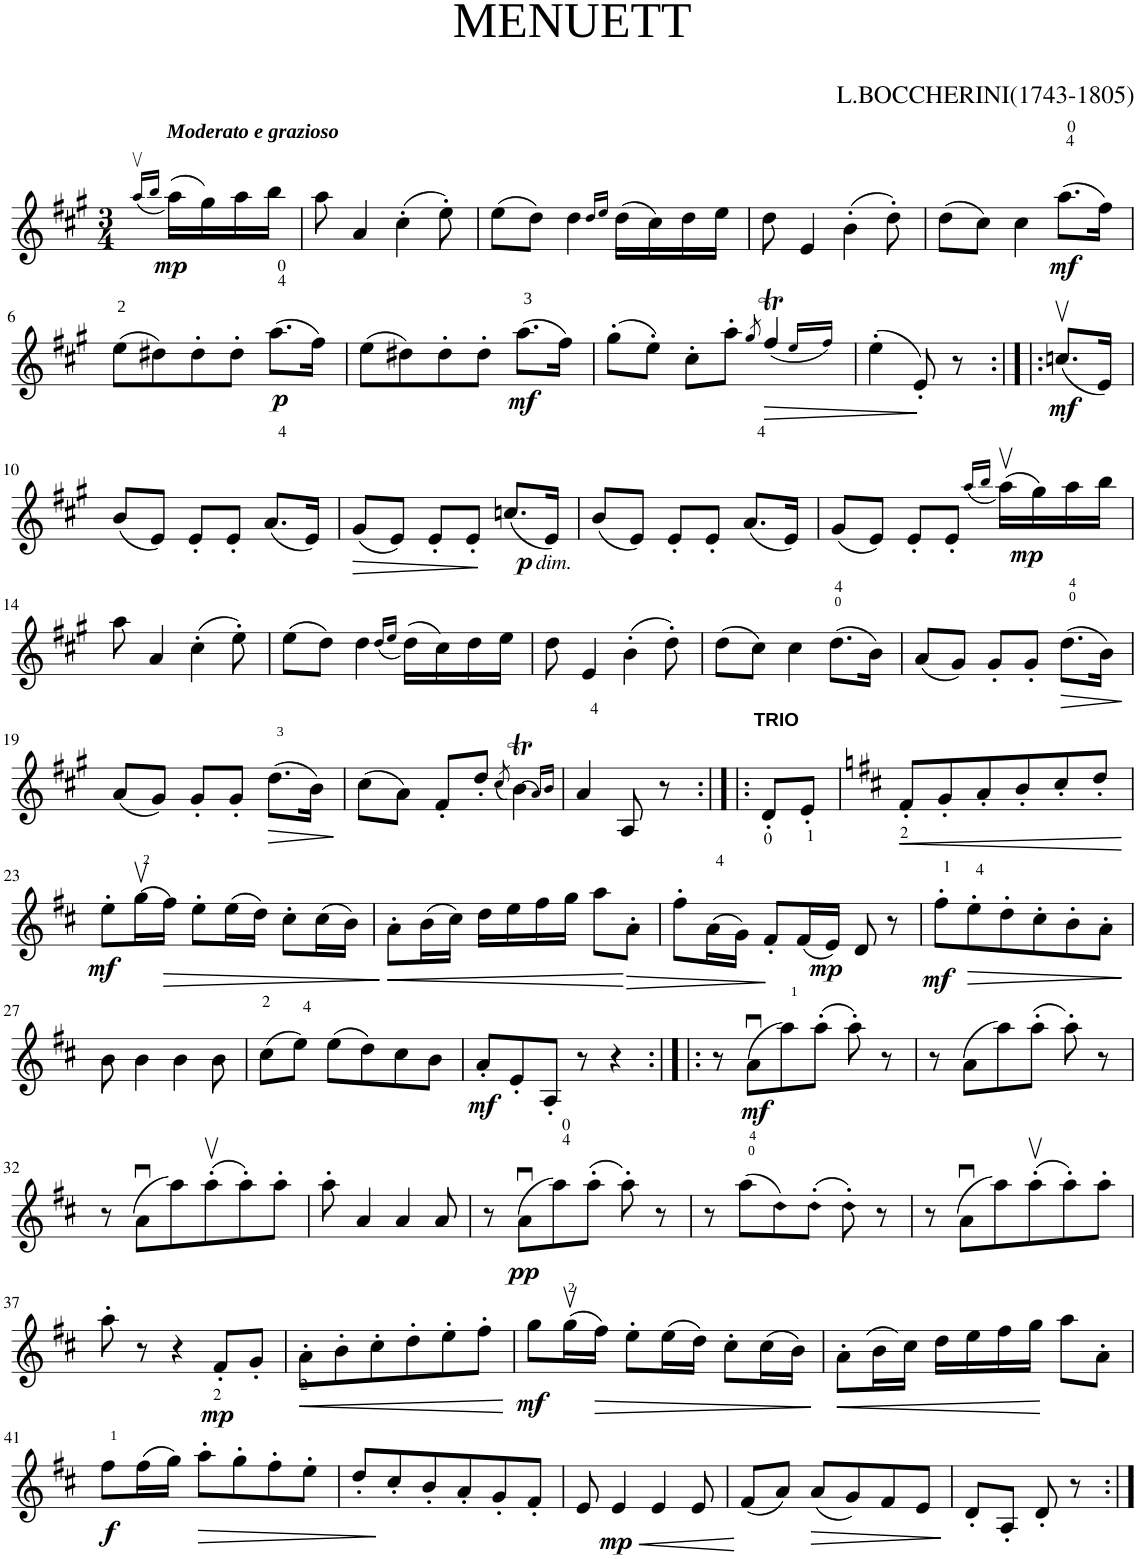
**kern	**dynam
*part1	*part1
*staff1	*staff1
*I"Violin	*
*I'Vln	*
*clefG2	*
*k[f#c#g#]	*
*M3/4	*
=1	=1
(16qaav/LL	.
16qbb/JJ	.
!LO:TX:a:Bi:t=Moderato e grazioso	!
!	!LO:DY:b
(16aa\LL)	mp
16gg#\)	.
16aa\	.
16bb\JJ	.
=2	=2
8aa\	.
4a/	.
(4cc#'\	.
8ee'\)	.
=3	=3
(8ee\L	.
8dd\J)	.
4dd\	.
16qdd/LL	.
16qee/JJ	.
(16dd\LL	.
16cc#\)	.
16dd\	.
16ee\JJ	.
=4	=4
8dd\	.
4e/	.
(4b'\	.
8dd'\)	.
=5	=5
(8dd\L	.
8cc#\J)	.
4cc#\	.
!	!LO:DY:b
(8.aa\L	mf
16ff#\Jk)	.
!!LO:LB:g=z
=6	=6
(8ee\L	.
8dd#X\)	.
8dd#'\	.
8dd#'\J	.
!	!LO:DY:b
(8.aa\L	p
16ff#\Jk)	.
=7	=7
(8ee\L	.
8dd#X\)	.
8dd#'\	.
8dd#'\J	.
!	!LO:DY:b
(8.aa\L	mf
16ff#\Jk)	.
=8	=8
*^	*
(8gg#'\L	8ryy	.
*v	*v	*
8ee'\J)	.
8cc#'\L	.
8aa'\J	.
8qgg#/	.
(4ff#T/	.
*^	*
.	16ee!/LL	.
.	16ff#!/JJ)	.
*v	*v	*
=9	=9
(4ee'\	.
8e'/)	.
8r	.
!	!LO:DY:b
(8.ccnv/L	mf
16e/Jk)	.
!!LO:LB:g=z
=10	=10
(8b/L	.
8e/J)	.
8e'/L	.
8e'/J	.
(8.a/L	.
16e/Jk)	.
=11	=11
!	!LO:HP:b
(8g#/L	>
8e/J)	.
8e'/L	.
8e'/J	.
!	!LO:DY:b
(8.ccn/L	p
!LO:TX:b:i:t=dim.	!
16e/Jk)	.
.	]
=12	=12
(8b/L	.
8e/J)	.
8e'/L	.
8e'/J	.
(8.a/L	.
16e/Jk)	.
=13	=13
(8g#/L	.
8e/J)	.
8e'/L	.
8e'/J	.
(16qaa/LL	.
16qbb/JJ	.
(16aav\LL)	.
!	!LO:DY:b
16gg#\)	mp
16aa\	.
16bb\JJ	.
!!LO:LB:g=z
=14	=14
8aa\	.
4a/	.
(4cc#'\	.
8ee'\)	.
=15	=15
(8ee\L	.
8dd\J)	.
4dd\	.
(16qdd/LL	.
16qee/JJ	.
(16dd\LL)	.
16cc#\)	.
16dd\	.
16ee\JJ	.
=16	=16
8dd\	.
4e/	.
(4b'\	.
8dd'\)	.
=17	=17
(8dd\L	.
8cc#\J)	.
4cc#\	.
(8.dd\L	.
16b\Jk)	.
=18	=18
(8a/L	.
8g#/J)	.
8g#'/L	.
8g#'/J	.
!	!LO:HP:b
(8.dd\L	>
16b\Jk)	.
.	]
!!LO:LB:g=z
=19	=19
(8a/L	.
8g#/J)	.
8g#'/L	.
8g#'/J	.
!	!LO:HP:b
(8.dd\L	>
16b\Jk)	.
.	]
=20	=20
(8cc#\L	.
8a\J)	.
8f#'/L	.
8dd'/J	.
(8qcc#/	.
(4bT\)	.
16qa/LL)	.
16qb/JJ	.
=21	=21
4a/	.
8A/	.
8r	.
!LO:TX:a:B:t=TRIO	!
8d'/L	.
8e'/J	.
=22	=22
*k[f#c#]	*
!	!LO:HP:b
8f#'/L	<
8g'/	.
8a'/	.
8b'/	.
8cc#'/	.
8dd'/J	.
.	[
!!LO:LB:g=z
=23	=23
!	!LO:DY:b
8ee'\L	mf
(16ggv\L	.
!	!LO:HP:b
16ff#\JJ)	>
8ee'\L	.
(16ee\L	.
16dd\JJ)	.
8cc#'\L	.
(16cc#\L	.
16b\JJ)	.
.	]
=24	=24
!	!LO:HP:b
8a'\L	<
(16b\L	.
16cc#\JJ)	.
16dd\LL	.
16ee\	.
16ff#\	.
16gg\JJ	.
8aa\L	.
!	!LO:HP:b
8a'\J	>
.	[ ]
=25	=25
8ff#'\L	.
(16a\L	.
16g\JJ)	.
8f#'/L	.
(16f#/L	.
!	!LO:DY:b
16e/JJ)	mp
8d/	.
8r	.
=26	=26
!	!LO:DY:b
8ff#'\L	mf
!	!LO:HP:b
8ee'\	>
8dd'\	.
8cc#'\	.
8b'\	.
8a'\J	.
.	]
!!LO:LB:g=z
=27	=27
8b\	.
4b\	.
4b\	.
8b\	.
=28	=28
(8cc#\L	.
8ee\J)	.
(8ee\L	.
8dd\)	.
8cc#\	.
8b\J	.
=29	=29
!	!LO:DY:b
8a'/L	mf
8e'/	.
8A'/J	.
8r	.
4r	.
=30:|!|:	=30:|!|:
8r	.
!	!LO:DY:b
(8au\L	mf
8aa\)	.
(8aa'\J	.
8aa'\)	.
8r	.
=31	=31
8r	.
(8a\L	.
8aa\)	.
(8aa'\J	.
8aa'\)	.
8r	.
!!LO:LB:g=z
=32	=32
8r	.
(8au\L	.
8aa\)	.
(8aav'\	.
8aa'\)	.
8aa'\J	.
=33	=33
8aa'\	.
4a/	.
4a/	.
8a/	.
=34	=34
8r	.
!	!LO:DY:b
(8au\L	pp
8aa\)	.
(8aa'\J	.
8aa'\)	.
8r	.
=35	=35
8r	.
(8aa\L	.
8dd\)	.
(8dd'\J	.
8dd'\)	.
8r	.
=36	=36
8r	.
(8au\L	.
8aa\)	.
(8aav'\	.
8aa'\)	.
8aa'\J	.
!!LO:LB:g=z
=37	=37
8aa'\	.
8r	.
4r	.
!	!LO:DY:b
8f#'/L	mp
8g'/J	.
=38	=38
!	!LO:HP:b
8a'\L	<
8b'\	.
8cc#'\	.
8dd'\	.
8ee'\	.
8ff#'\J	.
.	[
=39	=39
!	!LO:DY:b
8gg\L	mf
(16ggv\L	.
!	!LO:HP:b
16ff#\JJ)	>
8ee'\L	.
(16ee\L	.
16dd\JJ)	.
8cc#'\L	.
(16cc#\L	.
16b\JJ)	.
.	]
=40	=40
!	!LO:HP:b
8a'\L	<
(16b\L	.
16cc#\JJ)	.
16dd\LL	.
16ee\	.
16ff#\	.
16gg\JJ	.
8aa\L	.
8a'\J	.
.	[
!!LO:LB:g=z
=41	=41
!	!LO:DY:b
8ff#\L	f
(16ff#\L	.
16gg\JJ)	.
!	!LO:HP:b
8aa'\L	>
8gg'\	.
8ff#'\	.
8ee'\J	.
.	]
=42	=42
8dd'/L	.
8cc#'/	.
8b'/	.
8a'/	.
8g'/	.
8f#'/J	.
=43	=43
8e/	.
!	!LO:HP:b
!	!LO:DY:n=1:b
4e/	< mp
4e/	.
8e/	.
.	[
=44	=44
(8f#/L	.
8a/J)	.
!	!LO:HP:b
(8a/L	>
8g/)	.
8f#/	.
8e/J	.
.	]
=45	=45
8d'/L	.
8A'/J	.
8d'/	.
8r	.
=:|!	=:|!
*-	*-
